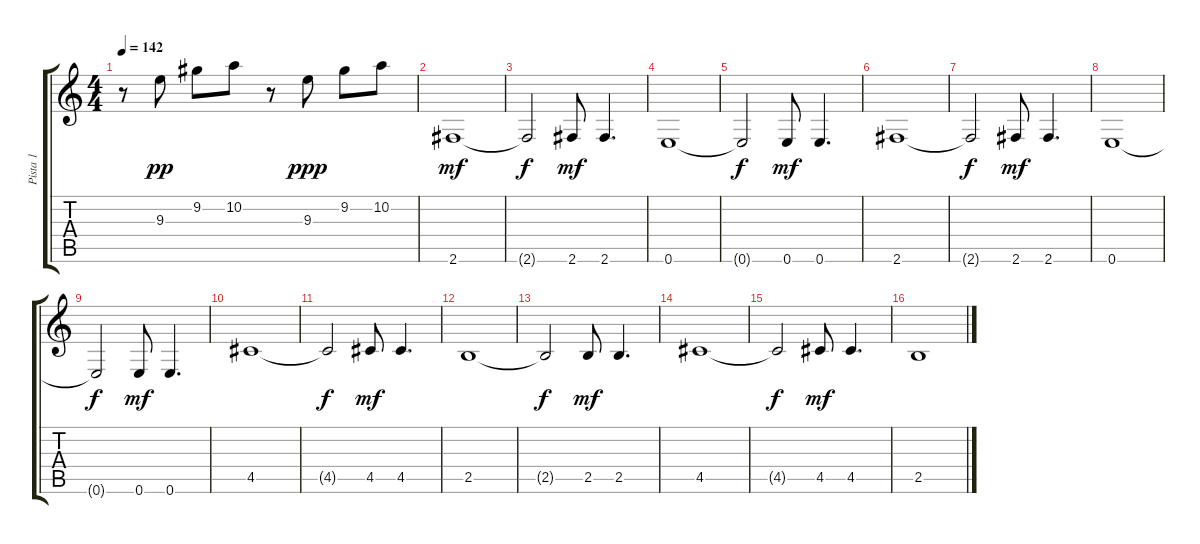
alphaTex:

\track ("Pista 1" "Pista 1") {instrument distortionguitar}
\staff {score tabs}
\tuning (E4 B3 G3 D3 A2 E2) {hide}
\ts (4 4)
\tempo 142
\clef g2
\ks c
r.8{dy p} 9.3.8{dy pp} 9.2.8 10.2.8 r.8 9.3.8{dy ppp} 9.2.8 10.2.8 |
2.6.1{dy mf} |
2.6{t}.2{dy f} 2.6.8{dy mf} 2.6.4{d} |
0.6.1 |
0.6{t}.2{dy f} 0.6.8{dy mf} 0.6.4{d} |
2.6.1 |
2.6{t}.2{dy f} 2.6.8{dy mf} 2.6.4{d} |
0.6.1 |
0.6{t}.2{dy f} 0.6.8{dy mf} 0.6.4{d} |
4.5.1 |
4.5{t}.2{dy f} 4.5.8{dy mf} 4.5.4{d} |
2.5.1 |
2.5{t}.2{dy f} 2.5.8{dy mf} 2.5.4{d} |
4.5.1 |
4.5{t}.2{dy f} 4.5.8{dy mf} 4.5.4{d} |
2.5.1
